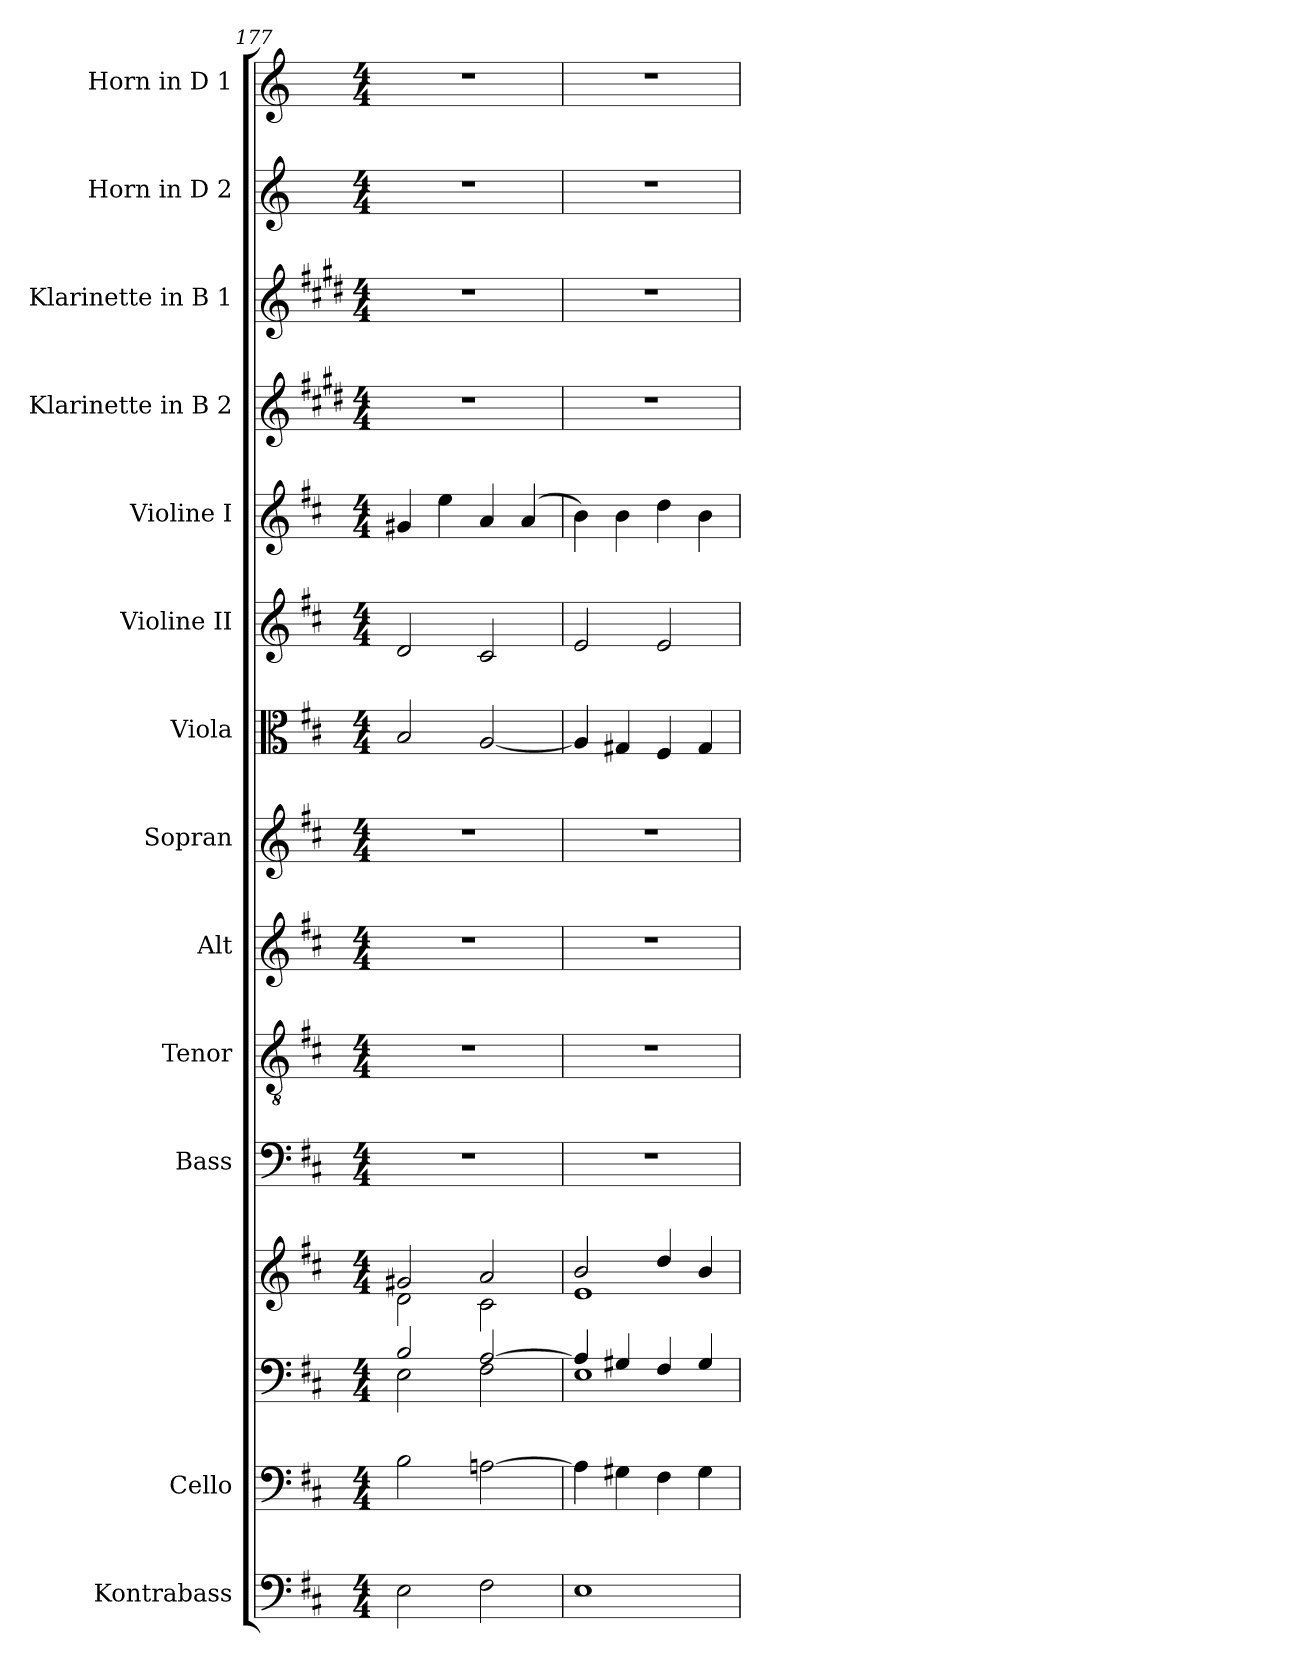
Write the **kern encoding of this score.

**kern	**kern	**kern	**kern	**kern	**kern	**kern	**kern	**kern	**kern	**kern	**kern	**kern	**kern	**kern
*part14	*part13	*part12	*part12	*part11	*part10	*part9	*part8	*part7	*part6	*part5	*part4	*part3	*part2	*part1
*staff15	*staff14	*staff13	*staff12	*staff11	*staff10	*staff9	*staff8	*staff7	*staff6	*staff5	*staff4	*staff3	*staff2	*staff1
*I"Kontrabass	*I"Cello	*	*	*I"Bass	*I"Tenor	*I"Alt	*I"Sopran	*I"Viola	*I"Violine II	*I"Violine I	*I"Klarinette in B 2	*I"Klarinette in B 1	*I"Horn in D 2	*I"Horn in D 1
*I'Kb.	*	*	*	*I'B	*I'T	*I'A	*I'S	*I'Vla.	*I'Vl. II	*I'Vl. I	*	*	*I'Hrn. 2	*I'Hrn. 1
*clefF4	*clefF4	*clefF4	*clefG2	*clefF4	*clefGv2	*clefG2	*clefG2	*clefC3	*clefG2	*clefG2	*clefG2	*clefG2	*clefG2	*clefG2
*ITrd7c12	*	*	*	*	*	*	*	*	*	*	*ITrd1c2	*ITrd1c2	*ITrd-1c-2	*ITrd-1c-2
*k[f#c#]	*k[f#c#]	*k[f#c#]	*k[f#c#]	*k[f#c#]	*k[f#c#]	*k[f#c#]	*k[f#c#]	*k[f#c#]	*k[f#c#]	*k[f#c#]	*k[f#c#]	*k[f#c#]	*k[f#c#]	*k[f#c#]
*D:	*D:	*D:	*D:	*D:	*D:	*D:	*D:	*D:	*D:	*D:	*D:	*D:	*D:	*D:
*M4/4	*M4/4	*M4/4	*M4/4	*M4/4	*M4/4	*M4/4	*M4/4	*M4/4	*M4/4	*M4/4	*M4/4	*M4/4	*M4/4	*M4/4
=177	=177	=177	=177	=177	=177	=177	=177	=177	=177	=177	=177	=177	=177	=177
*	*	*^	*^	*	*	*	*	*	*	*	*	*	*	*
2EE\	2B\	2B/	2E\	2g#X/	2d\	1r	1r	1r	1r	2B/	2d/	4g#X/	1r	1r	1r	1r
.	.	.	.	.	.	.	.	.	.	.	.	4ee\	.	.	.	.
2FF#\	[2An\	[>2A/	2F#\	2a/	2c#\	.	.	.	.	[2A/	2c#/	4a/	.	.	.	.
.	.	.	.	.	.	.	.	.	.	.	.	(4a/	.	.	.	.
=178	=178	=178	=178	=178	=178	=178	=178	=178	=178	=178	=178	=178	=178	=178	=178	=178
1EE	4A\]	4A/]	1E	2b/	1e	1r	1r	1r	1r	4A/]	2e/	4b\)	1r	1r	1r	1r
.	4G#X\	4G#X/	.	.	.	.	.	.	.	4G#X/	.	4b\	.	.	.	.
.	4F#\	4F#/	.	4dd/	.	.	.	.	.	4F#/	2e/	4dd\	.	.	.	.
.	4G#\	4G#/	.	4b/	.	.	.	.	.	4G#/	.	4b\	.	.	.	.
*	*	*v	*v	*	*	*	*	*	*	*	*	*	*	*	*	*
*	*	*	*v	*v	*	*	*	*	*	*	*	*	*	*	*
=	=	=	=	=	=	=	=	=	=	=	=	=	=	=
*-	*-	*-	*-	*-	*-	*-	*-	*-	*-	*-	*-	*-	*-	*-
